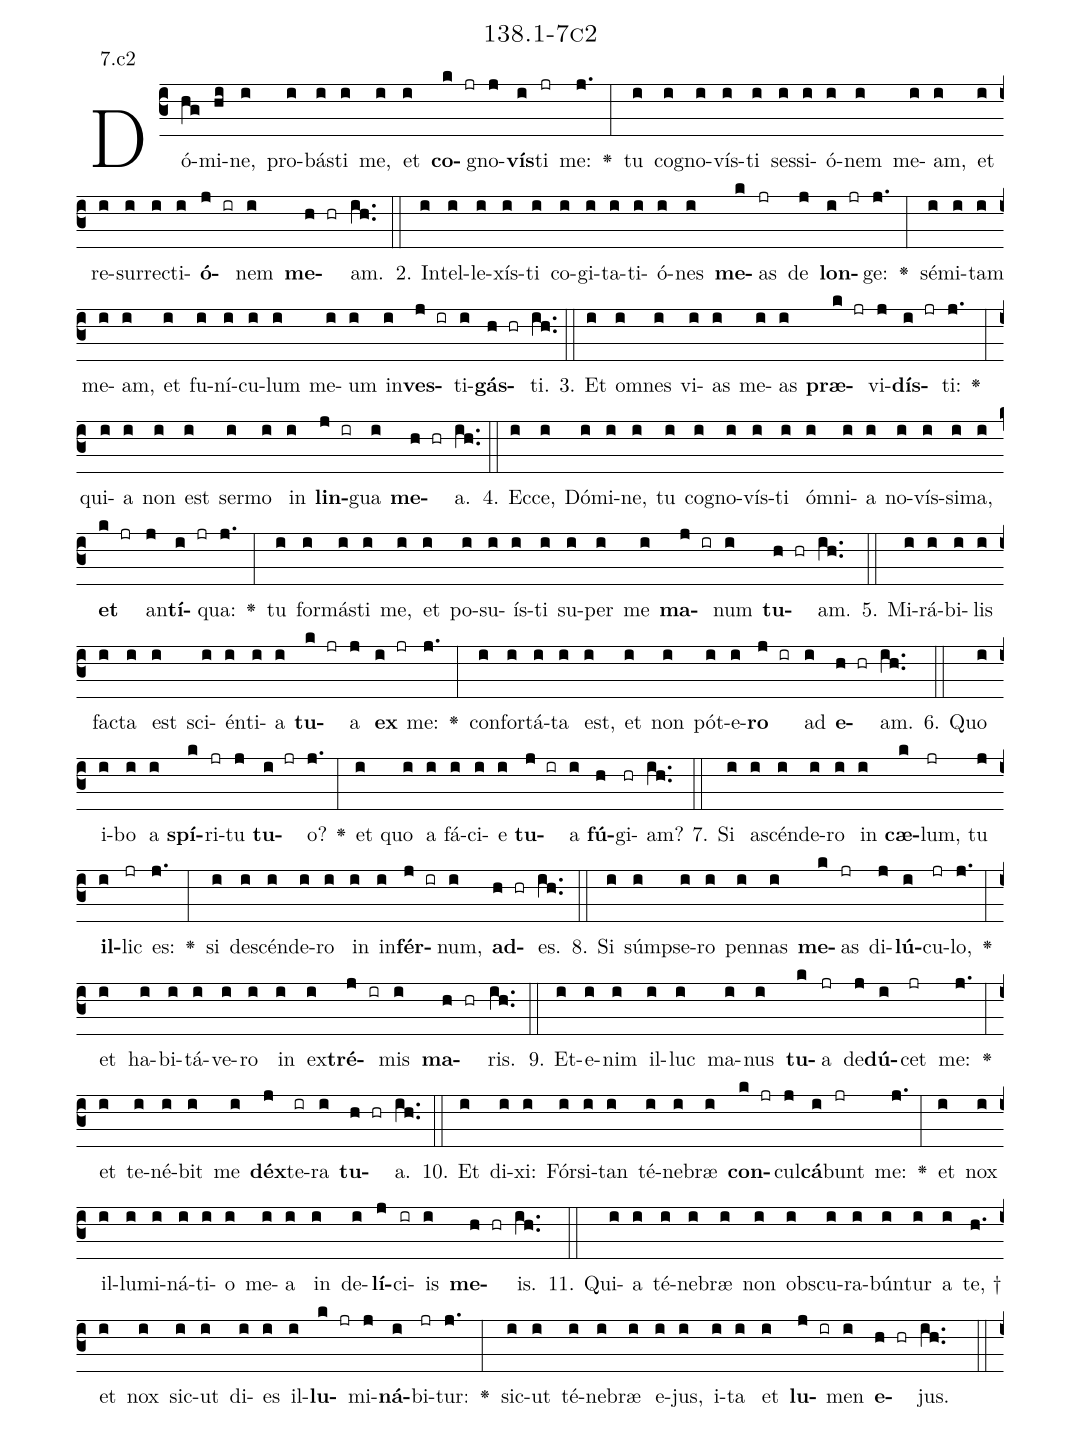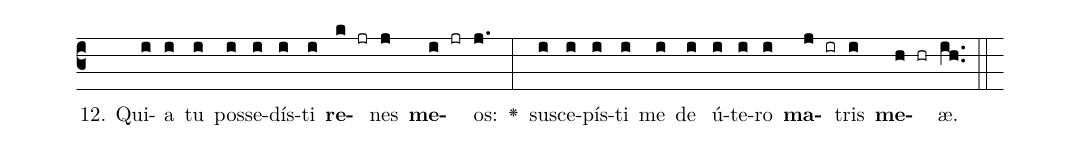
name: 138.1-7c2;
annotation: 7.c2;
%%
(c3)Dó(hg)mi(hi)ne,(i) pro(i)bás(i)ti(i) me,(i) et(i) <b>co</b>(k jr)gno(j)<b>vís</b>(i)ti(jr) me:(j.) <v>\greheightstar</v>(:) tu(i) co(i)gno(i)vís(i)ti(i) ses(i)si(i)ó(i)nem(i) me(i)am,(i) et(i) re(i)sur(i)rec(i)ti(i)<b>ó</b>(j ir)nem(i) <b>me</b>(h hr)am.(ih..) (::)
2. In(i)tel(i)le(i)xís(i)ti(i) co(i)gi(i)ta(i)ti(i)ó(i)nes(i) <b>me</b>(k)as(jr) de(j) <b>lon</b>(i jr)ge:(j.) <v>\greheightstar</v>(:) sé(i)mi(i)tam(i) me(i)am,(i) et(i) fu(i)ní(i)cu(i)lum(i) me(i)um(i) in(i)<b>ves</b>(j ir)ti(i)<b>gás</b>(h hr)ti.(ih..) (::)
3. Et(i) om(i)nes(i) vi(i)as(i) me(i)as(i) <b>præ</b>(k jr)vi(j)<b>dís</b>(i jr)ti:(j.) <v>\greheightstar</v>(:) qui(i)a(i) non(i) est(i) ser(i)mo(i) in(i) <b>lin</b>(j ir)gua(i) <b>me</b>(h hr)a.(ih..) (::)
4. Ec(i)ce,(i) Dó(i)mi(i)ne,(i) tu(i) co(i)gno(i)vís(i)ti(i) óm(i)ni(i)a(i) no(i)vís(i)si(i)ma,(i) <b>et</b>(k jr) an(j)<b>tí</b>(i jr)qua:(j.) <v>\greheightstar</v>(:) tu(i) for(i)más(i)ti(i) me,(i) et(i) po(i)su(i)ís(i)ti(i) su(i)per(i) me(i) <b>ma</b>(j ir)num(i) <b>tu</b>(h hr)am.(ih..) (::)
5. Mi(i)rá(i)bi(i)lis(i) fac(i)ta(i) est(i) sci(i)én(i)ti(i)a(i) <b>tu</b>(k jr)a(j) <b>ex</b>(i jr) me:(j.) <v>\greheightstar</v>(:) con(i)for(i)tá(i)ta(i) est,(i) et(i) non(i) pót(i)e(i)<b>ro</b>(j ir) ad(i) <b>e</b>(h hr)am.(ih..) (::)
6. Quo(i) i(i)bo(i) a(i) <b>spí</b>(k)ri(jr)tu(j) <b>tu</b>(i jr)o?(j.) <v>\greheightstar</v>(:) et(i) quo(i) a(i) fá(i)ci(i)e(i) <b>tu</b>(j ir)a(i) <b>fú</b>(h)gi(hr)am?(ih..) (::)
7. Si(i) a(i)scén(i)de(i)ro(i) in(i) <b>cæ</b>(k)lum,(jr) tu(j) <b>il</b>(i)lic(jr) es:(j.) <v>\greheightstar</v>(:) si(i) de(i)scén(i)de(i)ro(i) in(i) in(i)<b>fér</b>(j ir)num,(i) <b>ad</b>(h hr)es.(ih..) (::)
8. Si(i) súmp(i)se(i)ro(i) pen(i)nas(i) <b>me</b>(k)as(jr) di(j)<b>lú</b>(i)cu(jr)lo,(j.) <v>\greheightstar</v>(:) et(i) ha(i)bi(i)tá(i)ve(i)ro(i) in(i) ex(i)<b>tré</b>(j ir)mis(i) <b>ma</b>(h hr)ris.(ih..) (::)
9. Et(i)e(i)nim(i) il(i)luc(i) ma(i)nus(i) <b>tu</b>(k)a(jr) de(j)<b>dú</b>(i)cet(jr) me:(j.) <v>\greheightstar</v>(:) et(i) te(i)né(i)bit(i) me(i) <b>déx</b>(j)te(ir)ra(i) <b>tu</b>(h hr)a.(ih..) (::)
10. Et(i) di(i)xi:(i) Fór(i)si(i)tan(i) té(i)ne(i)bræ(i) <b>con</b>(k jr)cul(j)<b>cá</b>(i)bunt(jr) me:(j.) <v>\greheightstar</v>(:) et(i) nox(i) il(i)lu(i)mi(i)ná(i)ti(i)o(i) me(i)a(i) in(i) de(i)<b>lí</b>(j)ci(ir)is(i) <b>me</b>(h hr)is.(ih..) (::)
11. Qui(i)a(i) té(i)ne(i)bræ(i) non(i) obs(i)cu(i)ra(i)bún(i)tur(i) a(i) te, †(h.) et(i) nox(i) sic(i)ut(i) di(i)es(i) il(i)<b>lu</b>(k jr)mi(j)<b>ná</b>(i)bi(jr)tur:(j.) <v>\greheightstar</v>(:) sic(i)ut(i) té(i)ne(i)bræ(i) e(i)jus,(i) i(i)ta(i) et(i) <b>lu</b>(j ir)men(i) <b>e</b>(h hr)jus.(ih..) (::)
12. Qui(i)a(i) tu(i) pos(i)se(i)dís(i)ti(i) <b>re</b>(k jr)nes(j) <b>me</b>(i jr)os:(j.) <v>\greheightstar</v>(:) su(i)sce(i)pís(i)ti(i) me(i) de(i) ú(i)te(i)ro(i) <b>ma</b>(j ir)tris(i) <b>me</b>(h hr)æ.(ih..) (::)
